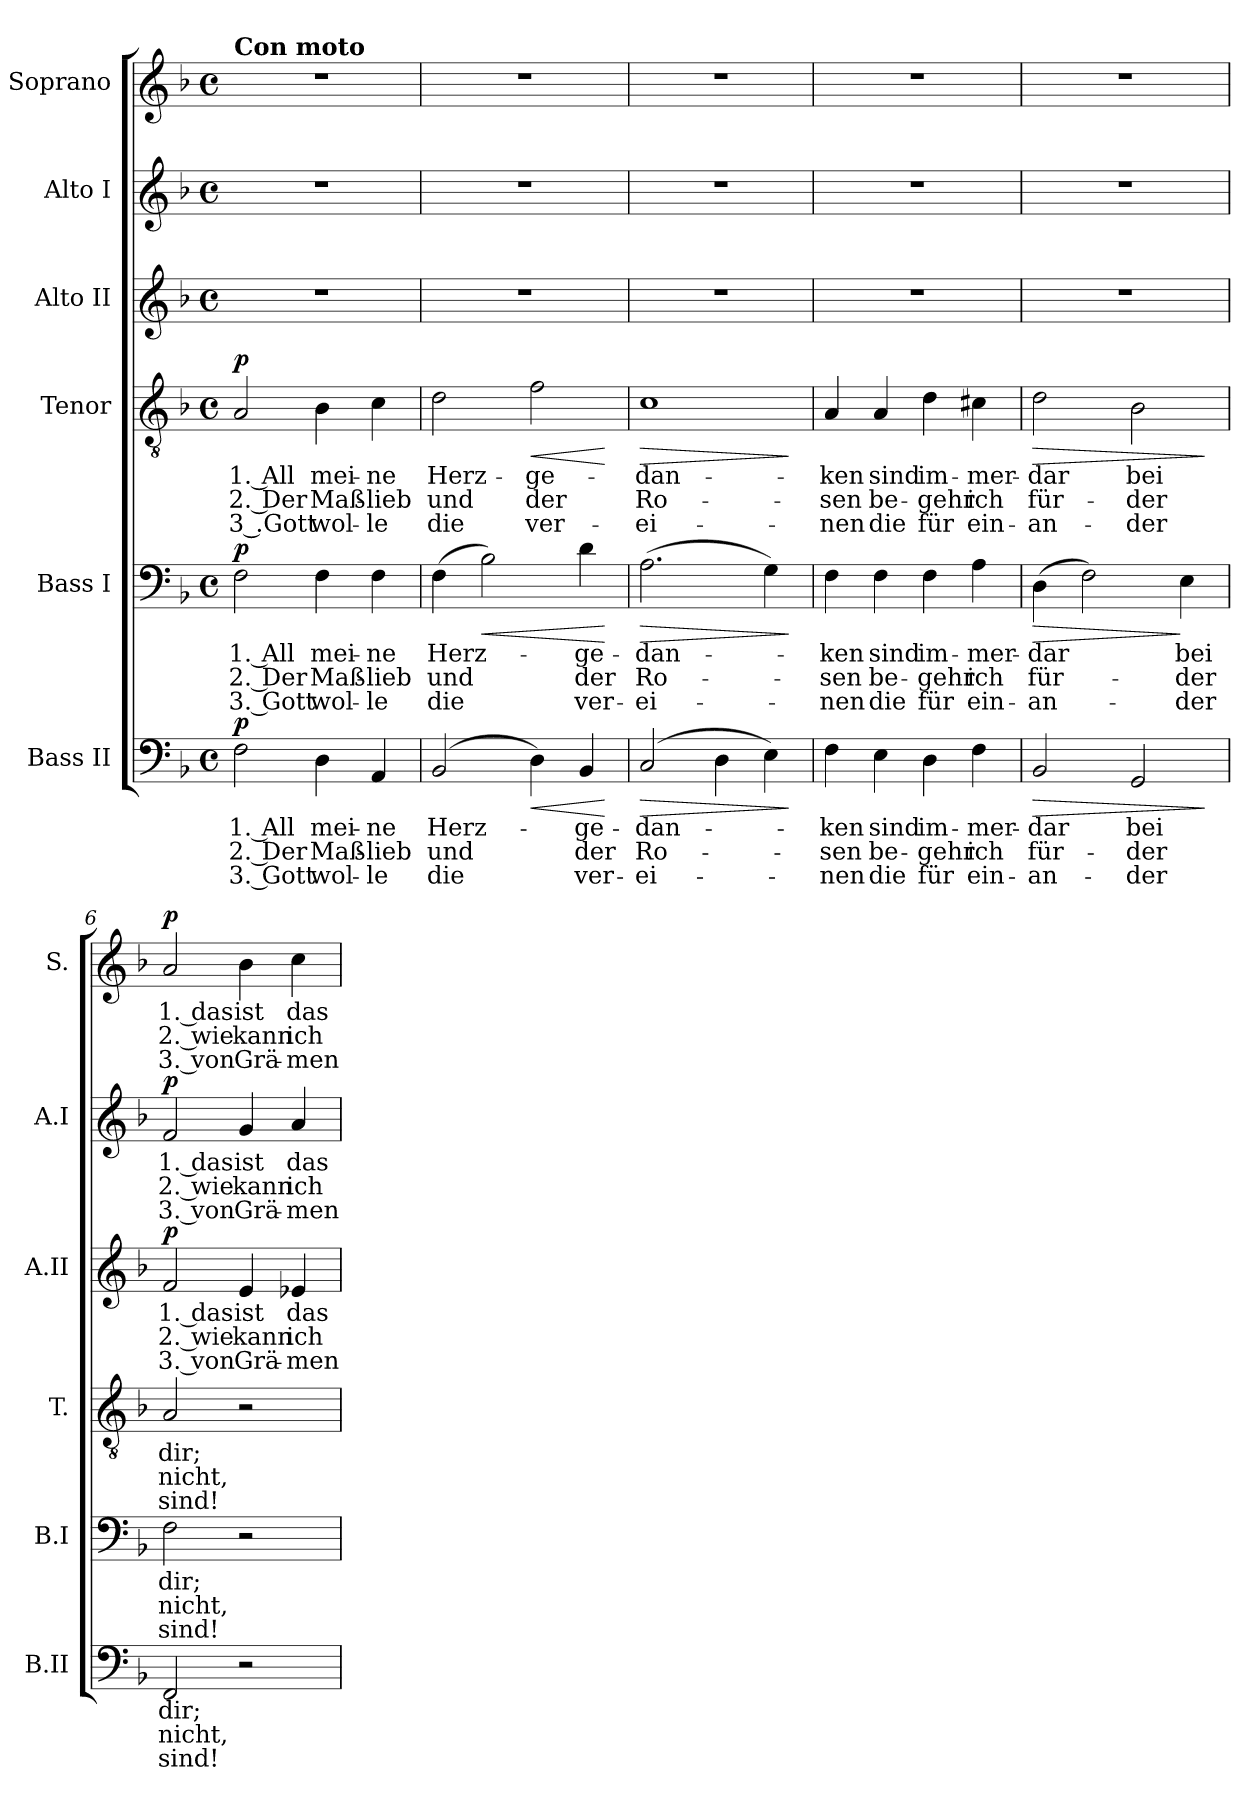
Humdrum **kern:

**kern	**text	**text	**text	**dynam	**kern	**text	**text	**text	**dynam	**kern	**text	**text	**text	**dynam	**kern	**text	**text	**text	**dynam	**kern	**text	**text	**text	**dynam	**kern	**text	**text	**text	**dynam
*part6	*part6	*part6	*part6	*part6	*part5	*part5	*part5	*part5	*part5	*part4	*part4	*part4	*part4	*part4	*part3	*part3	*part3	*part3	*part3	*part2	*part2	*part2	*part2	*part2	*part1	*part1	*part1	*part1	*part1
*staff6	*staff6	*staff6	*staff6	*staff6	*staff5	*staff5	*staff5	*staff5	*staff5	*staff4	*staff4	*staff4	*staff4	*staff4	*staff3	*staff3	*staff3	*staff3	*staff3	*staff2	*staff2	*staff2	*staff2	*staff2	*staff1	*staff1	*staff1	*staff1	*staff1
*I"Bass II	*	*	*	*	*I"Bass I	*	*	*	*	*I"Tenor	*	*	*	*	*I"Alto II	*	*	*	*	*I"Alto I	*	*	*	*	*I"Soprano	*	*	*	*
*I'B.II	*	*	*	*	*I'B.I	*	*	*	*	*I'T.	*	*	*	*	*I'A.II	*	*	*	*	*I'A.I	*	*	*	*	*I'S.	*	*	*	*
*clefF4	*	*	*	*	*clefF4	*	*	*	*	*clefGv2	*	*	*	*	*clefG2	*	*	*	*	*clefG2	*	*	*	*	*clefG2	*	*	*	*
*k[b-]	*	*	*	*	*k[b-]	*	*	*	*	*k[b-]	*	*	*	*	*k[b-]	*	*	*	*	*k[b-]	*	*	*	*	*k[b-]	*	*	*	*
*F:	*	*	*	*	*F:	*	*	*	*	*F:	*	*	*	*	*F:	*	*	*	*	*F:	*	*	*	*	*F:	*	*	*	*
*M4/4	*	*	*	*	*M4/4	*	*	*	*	*M4/4	*	*	*	*	*M4/4	*	*	*	*	*M4/4	*	*	*	*	*M4/4	*	*	*	*
*met(c)	*	*	*	*	*met(c)	*	*	*	*	*met(c)	*	*	*	*	*met(c)	*	*	*	*	*met(c)	*	*	*	*	*met(c)	*	*	*	*
=1	=1	=1	=1	=1	=1	=1	=1	=1	=1	=1	=1	=1	=1	=1	=1	=1	=1	=1	=1	=1	=1	=1	=1	=1	=1	=1	=1	=1	=1
!	!	!	!	!	!	!	!	!	!	!	!	!	!	!	!	!	!	!	!	!	!	!	!	!	!LO:TX:a:B:t=Con moto	!	!	!	!
!	!LO:LY:b	!LO:LY:b	!LO:LY:b	!LO:DY:a	!	!LO:LY:b	!LO:LY:b	!LO:LY:b	!LO:DY:a	!	!LO:LY:b	!LO:LY:b	!LO:LY:b	!LO:DY:a	!	!	!	!	!	!	!	!	!	!	!	!	!	!	!
2F\	1. All	2. Der	3. Gott	p	2F\	1. All	2. Der	3. Gott	p	2A/	1. All	2. Der	3 .Gott	p	1r	.	.	.	.	1r	.	.	.	.	1r	.	.	.	.
!	!LO:LY:b	!LO:LY:b	!LO:LY:b	!	!	!LO:LY:b	!LO:LY:b	!LO:LY:b	!	!	!LO:LY:b	!LO:LY:b	!LO:LY:b	!	!	!	!	!	!	!	!	!	!	!	!	!	!	!	!
4D\	mei-	Maß-	wol-	.	4F\	mei-	Maß-	wol-	.	4B-\	mei-	Maß-	wol-	.	.	.	.	.	.	.	.	.	.	.	.	.	.	.	.
!	!LO:LY:b	!LO:LY:b	!LO:LY:b	!	!	!LO:LY:b	!LO:LY:b	!LO:LY:b	!	!	!LO:LY:b	!LO:LY:b	!LO:LY:b	!	!	!	!	!	!	!	!	!	!	!	!	!	!	!	!
4AA/	-ne	-lieb	-le	.	4F\	-ne	-lieb	-le	.	4c\	-ne	-lieb	-le	.	.	.	.	.	.	.	.	.	.	.	.	.	.	.	.
=2	=2	=2	=2	=2	=2	=2	=2	=2	=2	=2	=2	=2	=2	=2	=2	=2	=2	=2	=2	=2	=2	=2	=2	=2	=2	=2	=2	=2	=2
!	!LO:LY:b	!LO:LY:b	!LO:LY:b	!	!	!LO:LY:b	!LO:LY:b	!LO:LY:b	!	!	!LO:LY:b	!LO:LY:b	!LO:LY:b	!	!	!	!	!	!	!	!	!	!	!	!	!	!	!	!
(>2BB-/	Herz-	und	die	.	(>4F\	Herz-	und	die	.	2d\	Herz-	und	die	.	1r	.	.	.	.	1r	.	.	.	.	1r	.	.	.	.
!	!	!	!	!	!	!	!	!	!LO:HP:b	!	!	!	!	!	!	!	!	!	!	!	!	!	!	!	!	!	!	!	!
.	.	.	.	.	2B-\)	.	.	.	<	.	.	.	.	.	.	.	.	.	.	.	.	.	.	.	.	.	.	.	.
!	!	!	!	!LO:HP:b	!	!	!	!	!	!	!LO:LY:b	!LO:LY:b	!LO:LY:b	!LO:HP:b	!	!	!	!	!	!	!	!	!	!	!	!	!	!	!
4D\)	.	.	.	<	.	.	.	.	.	2f\	-ge-	der	ver-	<	.	.	.	.	.	.	.	.	.	.	.	.	.	.	.
!	!LO:LY:b	!LO:LY:b	!LO:LY:b	!	!	!LO:LY:b	!LO:LY:b	!LO:LY:b	!	!	!	!	!	!	!	!	!	!	!	!	!	!	!	!	!	!	!	!	!
4BB-/	-ge-	der	ver-	.	4d\	-ge-	der	ver-	.	.	.	.	.	.	.	.	.	.	.	.	.	.	.	.	.	.	.	.	.
.	.	.	.	[	.	.	.	.	[	.	.	.	.	[	.	.	.	.	.	.	.	.	.	.	.	.	.	.	.
=3	=3	=3	=3	=3	=3	=3	=3	=3	=3	=3	=3	=3	=3	=3	=3	=3	=3	=3	=3	=3	=3	=3	=3	=3	=3	=3	=3	=3	=3
!	!LO:LY:b	!LO:LY:b	!LO:LY:b	!LO:HP:b	!	!LO:LY:b	!LO:LY:b	!LO:LY:b	!LO:HP:b	!	!LO:LY:b	!LO:LY:b	!LO:LY:b	!LO:HP:b	!	!	!	!	!	!	!	!	!	!	!	!	!	!	!
(>2C/	-dan-	Ro-	-ei-	>	(>2.A\	-dan-	Ro-	-ei-	>	1c	-dan-	Ro-	-ei-	>	1r	.	.	.	.	1r	.	.	.	.	1r	.	.	.	.
4D\	.	.	.	.	.	.	.	.	.	.	.	.	.	.	.	.	.	.	.	.	.	.	.	.	.	.	.	.	.
4E\)	.	.	.	.	4G\)	.	.	.	.	.	.	.	.	.	.	.	.	.	.	.	.	.	.	.	.	.	.	.	.
.	.	.	.	]	.	.	.	.	]	.	.	.	.	]	.	.	.	.	.	.	.	.	.	.	.	.	.	.	.
=4	=4	=4	=4	=4	=4	=4	=4	=4	=4	=4	=4	=4	=4	=4	=4	=4	=4	=4	=4	=4	=4	=4	=4	=4	=4	=4	=4	=4	=4
!	!LO:LY:b	!LO:LY:b	!LO:LY:b	!	!	!LO:LY:b	!LO:LY:b	!LO:LY:b	!	!	!LO:LY:b	!LO:LY:b	!LO:LY:b	!	!	!	!	!	!	!	!	!	!	!	!	!	!	!	!
4F\	-ken	-sen	-nen	.	4F\	-ken	-sen	-nen	.	4A/	-ken	-sen	-nen	.	1r	.	.	.	.	1r	.	.	.	.	1r	.	.	.	.
!	!LO:LY:b	!LO:LY:b	!LO:LY:b	!	!	!LO:LY:b	!LO:LY:b	!LO:LY:b	!	!	!LO:LY:b	!LO:LY:b	!LO:LY:b	!	!	!	!	!	!	!	!	!	!	!	!	!	!	!	!
4E\	sind	be-	die	.	4F\	sind	be-	die	.	4A/	sind	be-	die	.	.	.	.	.	.	.	.	.	.	.	.	.	.	.	.
!	!LO:LY:b	!LO:LY:b	!LO:LY:b	!	!	!LO:LY:b	!LO:LY:b	!LO:LY:b	!	!	!LO:LY:b	!LO:LY:b	!LO:LY:b	!	!	!	!	!	!	!	!	!	!	!	!	!	!	!	!
4D\	im-	-gehr	für	.	4F\	im-	-gehr	für	.	4d\	im-	-gehr	für	.	.	.	.	.	.	.	.	.	.	.	.	.	.	.	.
!	!LO:LY:b	!LO:LY:b	!LO:LY:b	!	!	!LO:LY:b	!LO:LY:b	!LO:LY:b	!	!	!LO:LY:b	!LO:LY:b	!LO:LY:b	!	!	!	!	!	!	!	!	!	!	!	!	!	!	!	!
4F\	-mer-	ich	ein-	.	4A\	-mer-	ich	ein-	.	4c#X\	-mer-	ich	ein-	.	.	.	.	.	.	.	.	.	.	.	.	.	.	.	.
=5	=5	=5	=5	=5	=5	=5	=5	=5	=5	=5	=5	=5	=5	=5	=5	=5	=5	=5	=5	=5	=5	=5	=5	=5	=5	=5	=5	=5	=5
!	!LO:LY:b	!LO:LY:b	!LO:LY:b	!LO:HP:b	!	!LO:LY:b	!LO:LY:b	!LO:LY:b	!LO:HP:b	!	!LO:LY:b	!LO:LY:b	!LO:LY:b	!LO:HP:b	!	!	!	!	!	!	!	!	!	!	!	!	!	!	!
2BB-/	-dar	für-	-an-	>	(>4D\	-dar	für-	-an-	>	2d\	-dar	für-	-an-	>	1r	.	.	.	.	1r	.	.	.	.	1r	.	.	.	.
.	.	.	.	.	2F\)	.	.	.	.	.	.	.	.	.	.	.	.	.	.	.	.	.	.	.	.	.	.	.	.
!	!LO:LY:b	!LO:LY:b	!LO:LY:b	!	!	!	!	!	!	!	!LO:LY:b	!LO:LY:b	!LO:LY:b	!	!	!	!	!	!	!	!	!	!	!	!	!	!	!	!
2GG/	bei	-der	-der	.	.	.	.	.	.	2B-\	bei	-der	-der	.	.	.	.	.	.	.	.	.	.	.	.	.	.	.	.
!	!	!	!	!	!	!LO:LY:b	!LO:LY:b	!LO:LY:b	!	!	!	!	!	!	!	!	!	!	!	!	!	!	!	!	!	!	!	!	!
.	.	.	.	.	4E\	bei	-der	-der	]	.	.	.	.	.	.	.	.	.	.	.	.	.	.	.	.	.	.	.	.
.	.	.	.	]	.	.	.	.	.	.	.	.	.	]	.	.	.	.	.	.	.	.	.	.	.	.	.	.	.
=6	=6	=6	=6	=6	=6	=6	=6	=6	=6	=6	=6	=6	=6	=6	=6	=6	=6	=6	=6	=6	=6	=6	=6	=6	=6	=6	=6	=6	=6
!	!LO:LY:b	!LO:LY:b	!LO:LY:b	!	!	!LO:LY:b	!LO:LY:b	!LO:LY:b	!	!	!LO:LY:b	!LO:LY:b	!LO:LY:b	!	!	!LO:LY:b	!LO:LY:b	!LO:LY:b	!LO:DY:a	!	!LO:LY:b	!LO:LY:b	!LO:LY:b	!LO:DY:a	!	!LO:LY:b	!LO:LY:b	!LO:LY:b	!LO:DY:a
2FF/	dir;	nicht,	sind!	.	2F\	dir;	nicht,	sind!	.	2A/	dir;	nicht,	sind!	.	2f/	1. das	2. wie	3. von	p	2f/	1. das	2. wie	3. von	p	2a/	1. das	2. wie	3. von	p
!	!	!	!	!	!	!	!	!	!	!	!	!	!	!	!	!LO:LY:b	!LO:LY:b	!LO:LY:b	!	!	!LO:LY:b	!LO:LY:b	!LO:LY:b	!	!	!LO:LY:b	!LO:LY:b	!LO:LY:b	!
2r	.	.	.	.	2r	.	.	.	.	2r	.	.	.	.	4e/	ist	kann	Grä-	.	4g/	ist	kann	Grä-	.	4b-\	ist	kann	Grä-	.
!	!	!	!	!	!	!	!	!	!	!	!	!	!	!	!	!LO:LY:b	!LO:LY:b	!LO:LY:b	!	!	!LO:LY:b	!LO:LY:b	!LO:LY:b	!	!	!LO:LY:b	!LO:LY:b	!LO:LY:b	!
.	.	.	.	.	.	.	.	.	.	.	.	.	.	.	4e-X/	das	ich	-men	.	4a/	das	ich	-men	.	4cc\	das	ich	-men	.
=	=	=	=	=	=	=	=	=	=	=	=	=	=	=	=	=	=	=	=	=	=	=	=	=	=	=	=	=	=
*-	*-	*-	*-	*-	*-	*-	*-	*-	*-	*-	*-	*-	*-	*-	*-	*-	*-	*-	*-	*-	*-	*-	*-	*-	*-	*-	*-	*-	*-
